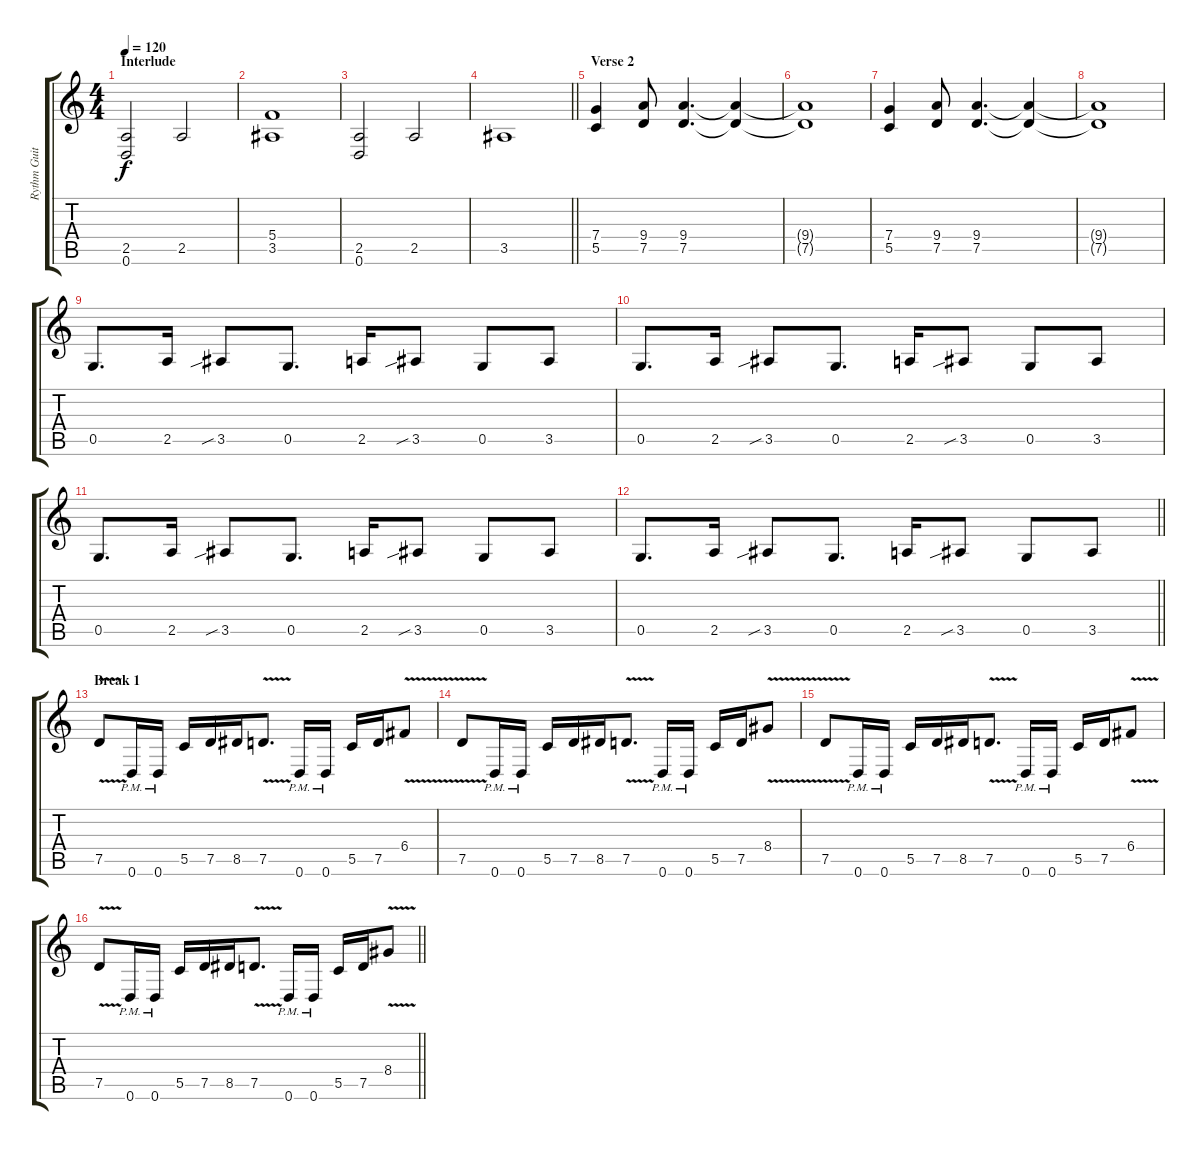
\track ("Rythm Guitar" "Rythm Guit") {instrument distortionguitar}
\staff {score tabs}
\tuning (D4 A3 F3 C3 G2 D2) {hide}
\ts (4 4)
\section ("" "Interlude")
\tempo 120
\clef g2
\ks c
(2.5 0.6).2{dy f} 2.5.2 |
(5.4 3.5).1 |
(2.5 0.6).2 2.5.2 |
\barLineRight lightlight
3.5.1 |
\section ("" "Verse 2")
(7.4 5.5).4 (9.4 7.5).8 (9.4 7.5).4{d} (9.4{t} 7.5{t}).4 |
(9.4{t} 7.5{t}).1 |
(7.4 5.5).4 (9.4 7.5).8 (9.4 7.5).4{d} (9.4{t} 7.5{t}).4 |
(9.4{t} 7.5{t}).1 |
0.5.8{d} 2.5.16 3.5{sib}.8 0.5.8{d} 2.5.16 3.5{sib}.8 0.5.8 3.5.8 |
0.5.8{d} 2.5.16 3.5{sib}.8 0.5.8{d} 2.5.16 3.5{sib}.8 0.5.8 3.5.8 |
0.5.8{d} 2.5.16 3.5{sib}.8 0.5.8{d} 2.5.16 3.5{sib}.8 0.5.8 3.5.8 |
\barLineRight lightlight
0.5.8{d} 2.5.16 3.5{sib}.8 0.5.8{d} 2.5.16 3.5{sib}.8 0.5.8 3.5.8 |
\section ("" "Break 1")
7.5{v}.8 0.6{pm}.16 0.6{pm}.16 5.5.16 7.5.16 8.5.16 7.5{v}.8{d} 0.6{pm}.16 0.6{pm}.16 5.5.16 7.5.16 6.4{v}.8 |
7.5{v}.8 0.6{pm}.16 0.6{pm}.16 5.5.16 7.5.16 8.5.16 7.5{v}.8{d} 0.6{pm}.16 0.6{pm}.16 5.5.16 7.5.16 8.4{v}.8 |
7.5{v}.8 0.6{pm}.16 0.6{pm}.16 5.5.16 7.5.16 8.5.16 7.5{v}.8{d} 0.6{pm}.16 0.6{pm}.16 5.5.16 7.5.16 6.4{v}.8 |
\barLineRight lightlight
7.5{v}.8 0.6{pm}.16 0.6{pm}.16 5.5.16 7.5.16 8.5.16 7.5{v}.8{d} 0.6{pm}.16 0.6{pm}.16 5.5.16 7.5.16 8.4{v}.8
